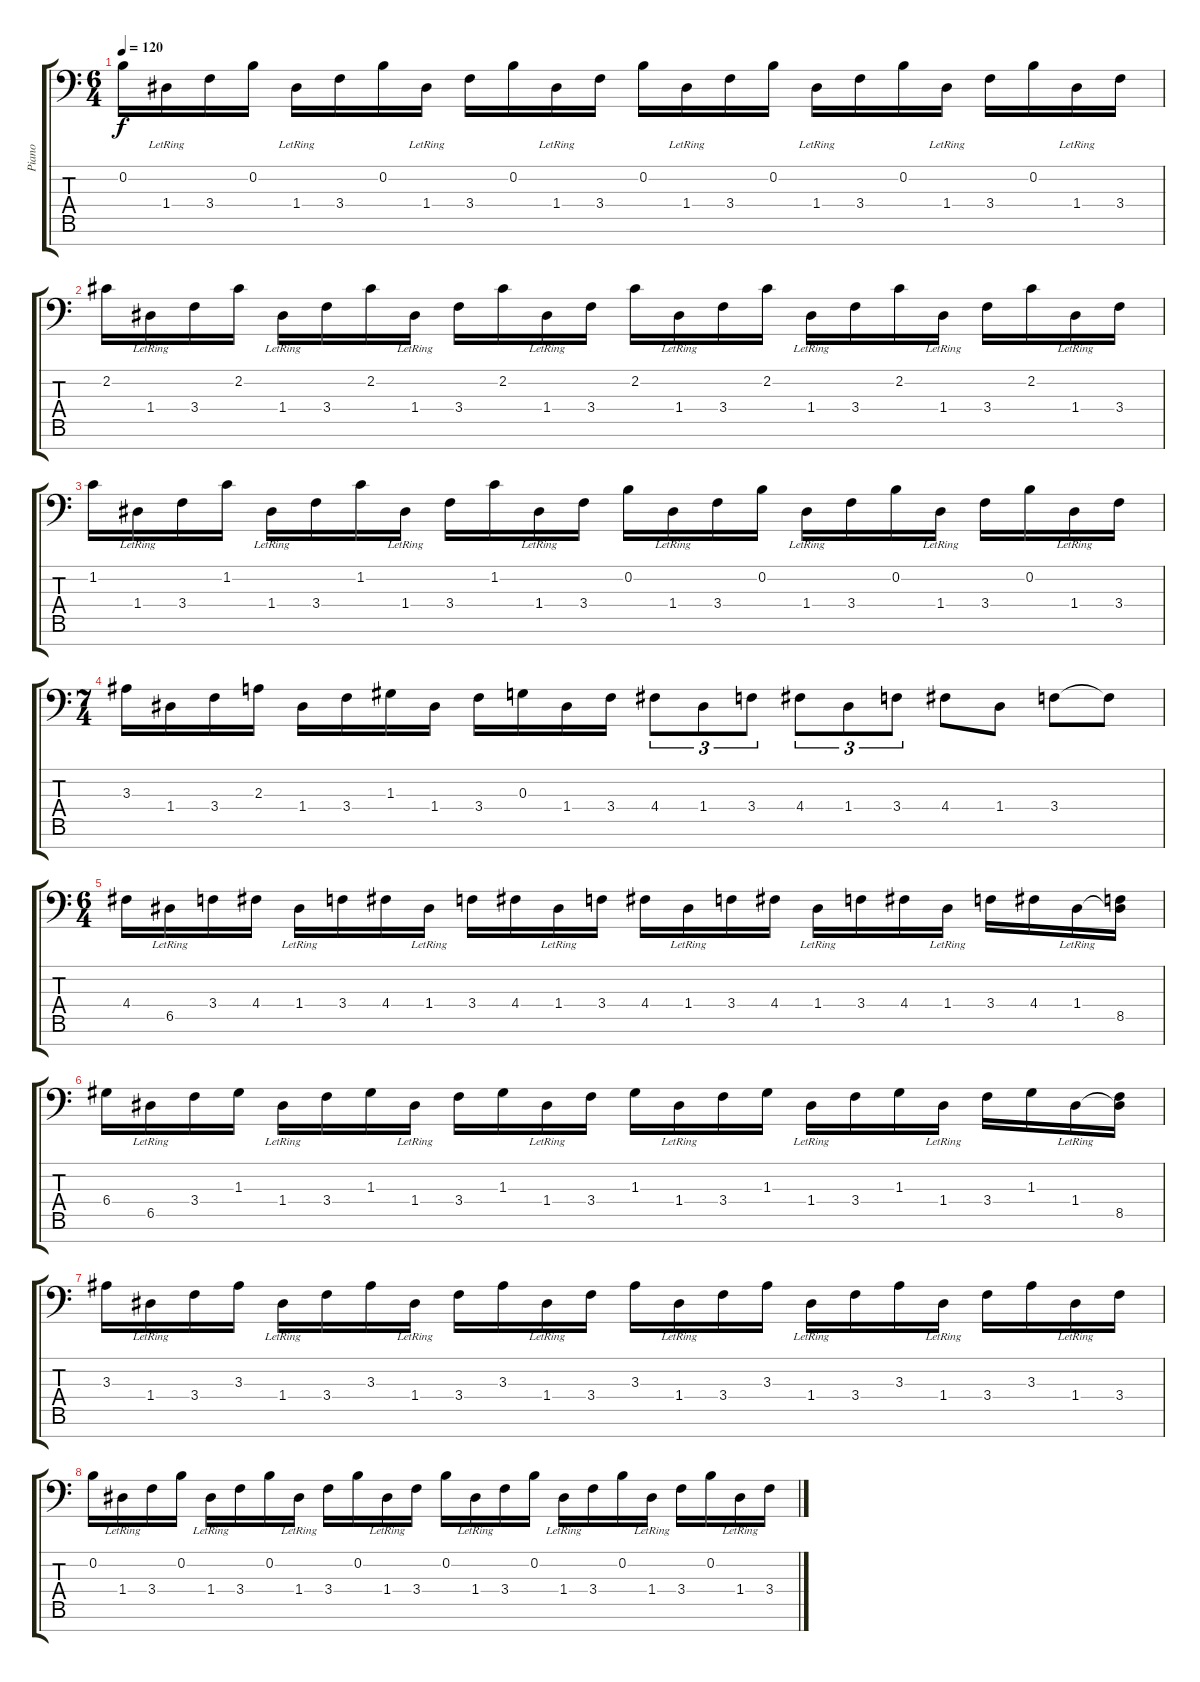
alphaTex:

\track ("Piano" "Piano") {instrument brightacousticpiano}
\staff {score tabs}
\tuning (E4 B3 G3 D3 A2 E2 E1) {hide}
\ts (6 4)
\tempo 120
\clef f4
\ks c
0.2.16{dy f} 1.4{lr}.16 3.4.16 0.2.16 1.4{lr}.16 3.4.16 0.2.16 1.4{lr}.16 3.4.16 0.2.16 1.4{lr}.16 3.4.16 0.2.16 1.4{lr}.16 3.4.16 0.2.16 1.4{lr}.16 3.4.16 0.2.16 1.4{lr}.16 3.4.16 0.2.16 1.4{lr}.16 3.4.16 |
2.2.16 1.4{lr}.16 3.4.16 2.2.16 1.4{lr}.16 3.4.16 2.2.16 1.4{lr}.16 3.4.16 2.2.16 1.4{lr}.16 3.4.16 2.2.16 1.4{lr}.16 3.4.16 2.2.16 1.4{lr}.16 3.4.16 2.2.16 1.4{lr}.16 3.4.16 2.2.16 1.4{lr}.16 3.4.16 |
1.2.16 1.4{lr}.16 3.4.16 1.2.16 1.4{lr}.16 3.4.16 1.2.16 1.4{lr}.16 3.4.16 1.2.16 1.4{lr}.16 3.4.16 0.2.16 1.4{lr}.16 3.4.16 0.2.16 1.4{lr}.16 3.4.16 0.2.16 1.4{lr}.16 3.4.16 0.2.16 1.4{lr}.16 3.4.16 |
\ts (7 4)
3.3.16 1.4.16 3.4.16 2.3.16 1.4.16 3.4.16 1.3.16 1.4.16 3.4.16 0.3.16 1.4.16 3.4.16 4.4.8{tu (3 2)} 1.4.8{tu (3 2)} 3.4.8{tu (3 2)} 4.4.8{tu (3 2)} 1.4.8{tu (3 2)} 3.4.8{tu (3 2)} 4.4.8 1.4.8 3.4.8 3.4{t}.8 |
\ts (6 4)
4.4.16 6.5{lr}.16 3.4.16 4.4.16 1.4{lr}.16 3.4.16 4.4.16 1.4{lr}.16 3.4.16 4.4.16 1.4{lr}.16 3.4.16 4.4.16 1.4{lr}.16 3.4.16 4.4.16 1.4{lr}.16 3.4.16 4.4.16 1.4{lr}.16 3.4.16 4.4.16 1.4{lr}.16 (1.4{t} 8.5).16 |
6.4.16 6.5{lr}.16 3.4.16 1.3.16 1.4{lr}.16 3.4.16 1.3.16 1.4{lr}.16 3.4.16 1.3.16 1.4{lr}.16 3.4.16 1.3.16 1.4{lr}.16 3.4.16 1.3.16 1.4{lr}.16 3.4.16 1.3.16 1.4{lr}.16 3.4.16 1.3.16 1.4{lr}.16 (1.4{t} 8.5).16 |
3.3.16 1.4{lr}.16 3.4.16 3.3.16 1.4{lr}.16 3.4.16 3.3.16 1.4{lr}.16 3.4.16 3.3.16 1.4{lr}.16 3.4.16 3.3.16 1.4{lr}.16 3.4.16 3.3.16 1.4{lr}.16 3.4.16 3.3.16 1.4{lr}.16 3.4.16 3.3.16 1.4{lr}.16 3.4.16 |
0.2.16 1.4{lr}.16 3.4.16 0.2.16 1.4{lr}.16 3.4.16 0.2.16 1.4{lr}.16 3.4.16 0.2.16 1.4{lr}.16 3.4.16 0.2.16 1.4{lr}.16 3.4.16 0.2.16 1.4{lr}.16 3.4.16 0.2.16 1.4{lr}.16 3.4.16 0.2.16 1.4{lr}.16 3.4.16
